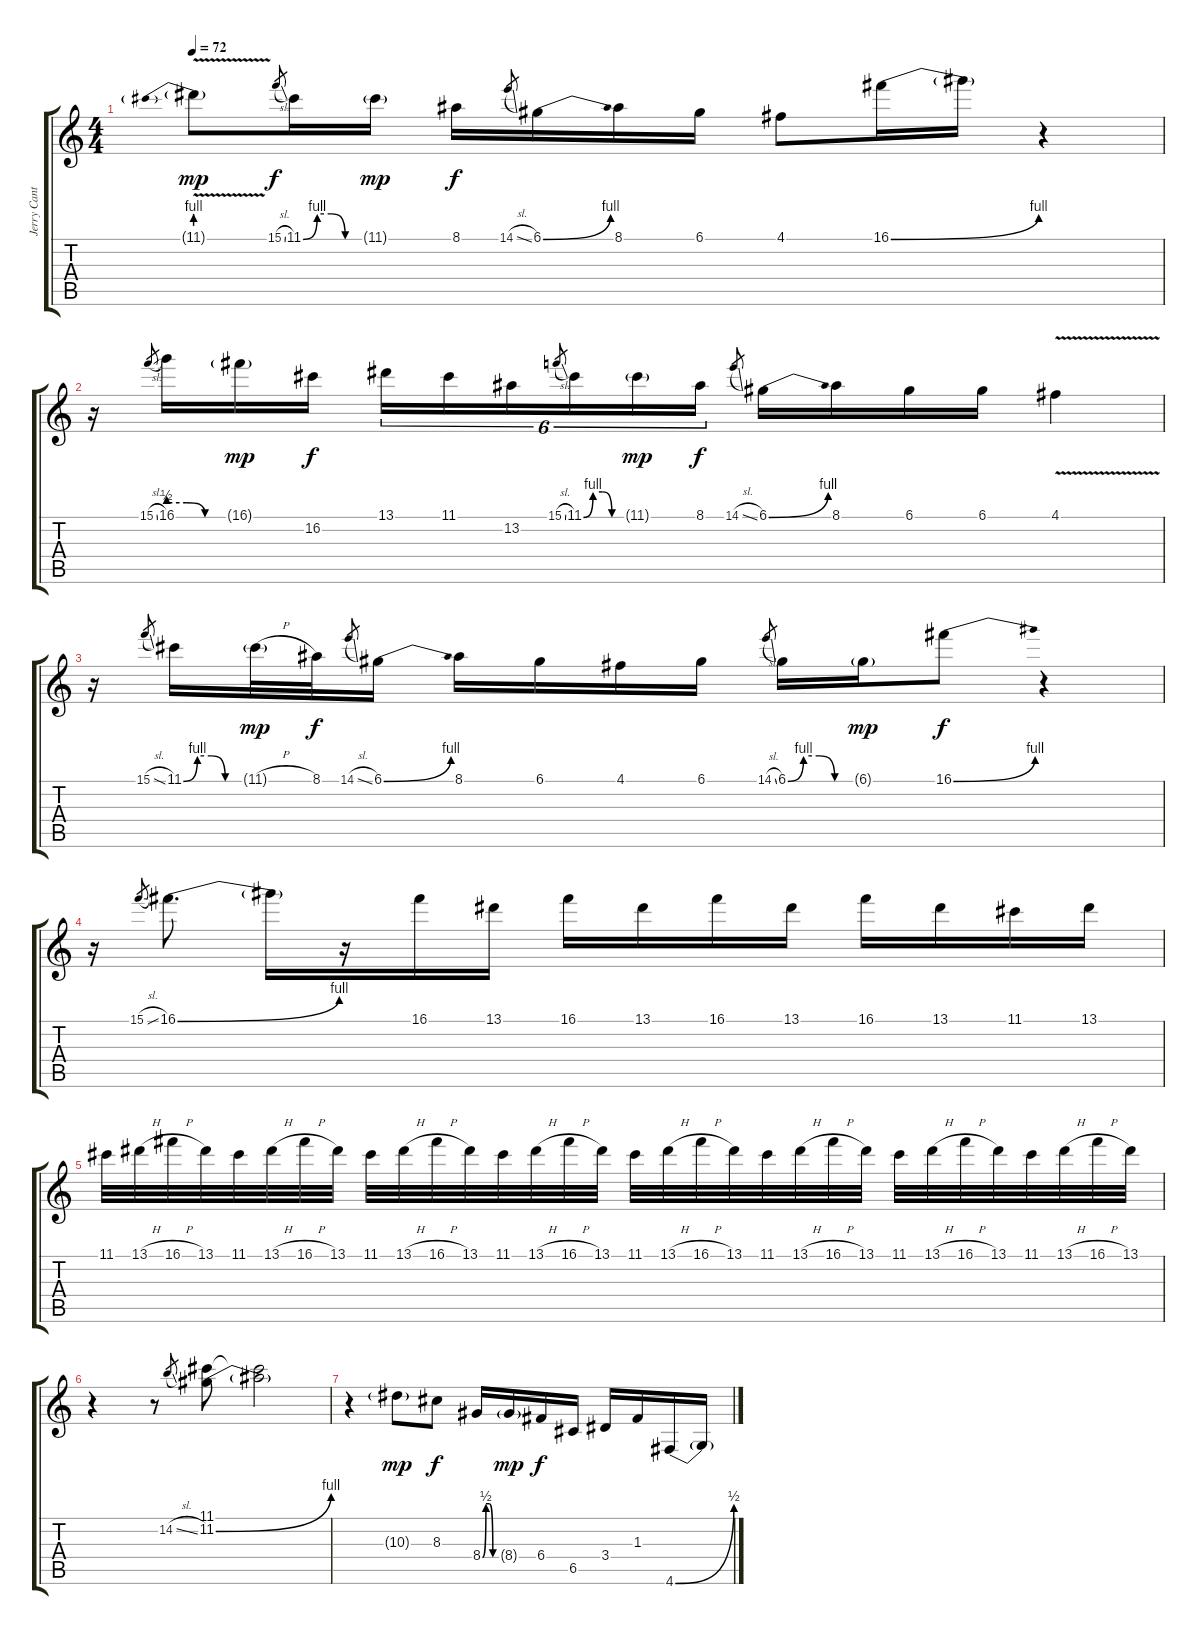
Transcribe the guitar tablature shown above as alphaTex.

\track ("Jerry Cantrell - Guitar 2 - Talkbox" "Jerry Cant") {instrument overdrivenguitar}
\staff {score tabs}
\tuning (D4 A3 F3 C3 G2 D2) {hide}
\ts (4 4)
\tempo 72
\clef g2
\ks c
11.1{be (prebend 0 4 60 4) v g}.8{dy mp} 15.1{sl}.8{gr dy f} 11.1{be (custom 0 0 15 4 30 4 45 0 60 0)}.16 11.1{g}.16{dy mp} 8.1.16{dy f} 14.1{sl}.8{gr} 6.1{be (bend 0 0 60 4)}.16 8.1.16 6.1.16 4.1.8 16.1{be (bend 0 0 60 4)}.16 16.1{t}.16 r.4 |
r.16 15.1{sl}.8{gr} 16.1{be (custom 0 2 20 2 40 0 60 0)}.16 16.1{g}.16{dy mp} 16.2.16{dy f} 13.1.16{tu (6 4)} 11.1.16{tu (6 4)} 13.2.16{tu (6 4)} 15.1{sl}.8{gr beam splitsecondary} 11.1{be (custom 0 0 15 4 30 4 45 0 60 0)}.16{tu (6 4)} 11.1{g}.16{tu (6 4) dy mp} 8.1.16{tu (6 4) dy f} 14.1{sl}.8{gr} 6.1{be (bend 0 0 60 4)}.16 8.1.16 6.1.16 6.1.16 4.1{v}.4 |
r.16 15.1{sl}.8{gr} 11.1{be (custom 0 0 15 4 30 4 45 0 60 0)}.16 11.1{h g}.32{dy mp} 8.1.32{dy f} 14.1{sl}.8{gr} 6.1{be (bend 0 0 60 4)}.16 8.1.16 6.1.16 4.1.16 6.1.16 14.1{sl}.8{gr} 6.1{be (custom 0 0 15 4 30 4 45 0 60 0)}.16 6.1{g}.16{dy mp} 16.1{be (bend 0 0 60 4)}.8{dy f} r.4 |
r.16 15.1{sl}.8{gr} 16.1{be (bend 0 0 60 4)}.8{d} 16.1{t}.16 r.16 16.1.16 13.1.16 16.1.16 13.1.16 16.1.16 13.1.16 16.1.16 13.1.16 11.1.16 13.1.16 |
11.1.32 13.1{h}.32 16.1{h}.32 13.1.32 11.1.32 13.1{h}.32 16.1{h}.32 13.1.32 11.1.32 13.1{h}.32 16.1{h}.32 13.1.32 11.1.32 13.1{h}.32 16.1{h}.32 13.1.32 11.1.32 13.1{h}.32 16.1{h}.32 13.1.32 11.1.32 13.1{h}.32 16.1{h}.32 13.1.32 11.1.32 13.1{h}.32 16.1{h}.32 13.1.32 11.1.32 13.1{h}.32 16.1{h}.32 13.1.32 |
r.4 r.8 14.2{sl}.8{gr} (11.1 11.2{be (bend 0 0 60 4)}).8 (11.1{t} 11.2{t}).2 |
r.4 10.3{g}.8{dy mp} 8.3.8{dy f} 8.4{be (custom 0 0 15 2 30 2 45 0 60 0)}.16 8.4{g}.16{dy mp} 6.4.16{dy f} 6.5.16 3.4.16 1.3.16 4.6{be (bend 0 0 60 2)}.16 4.6{t}.16
